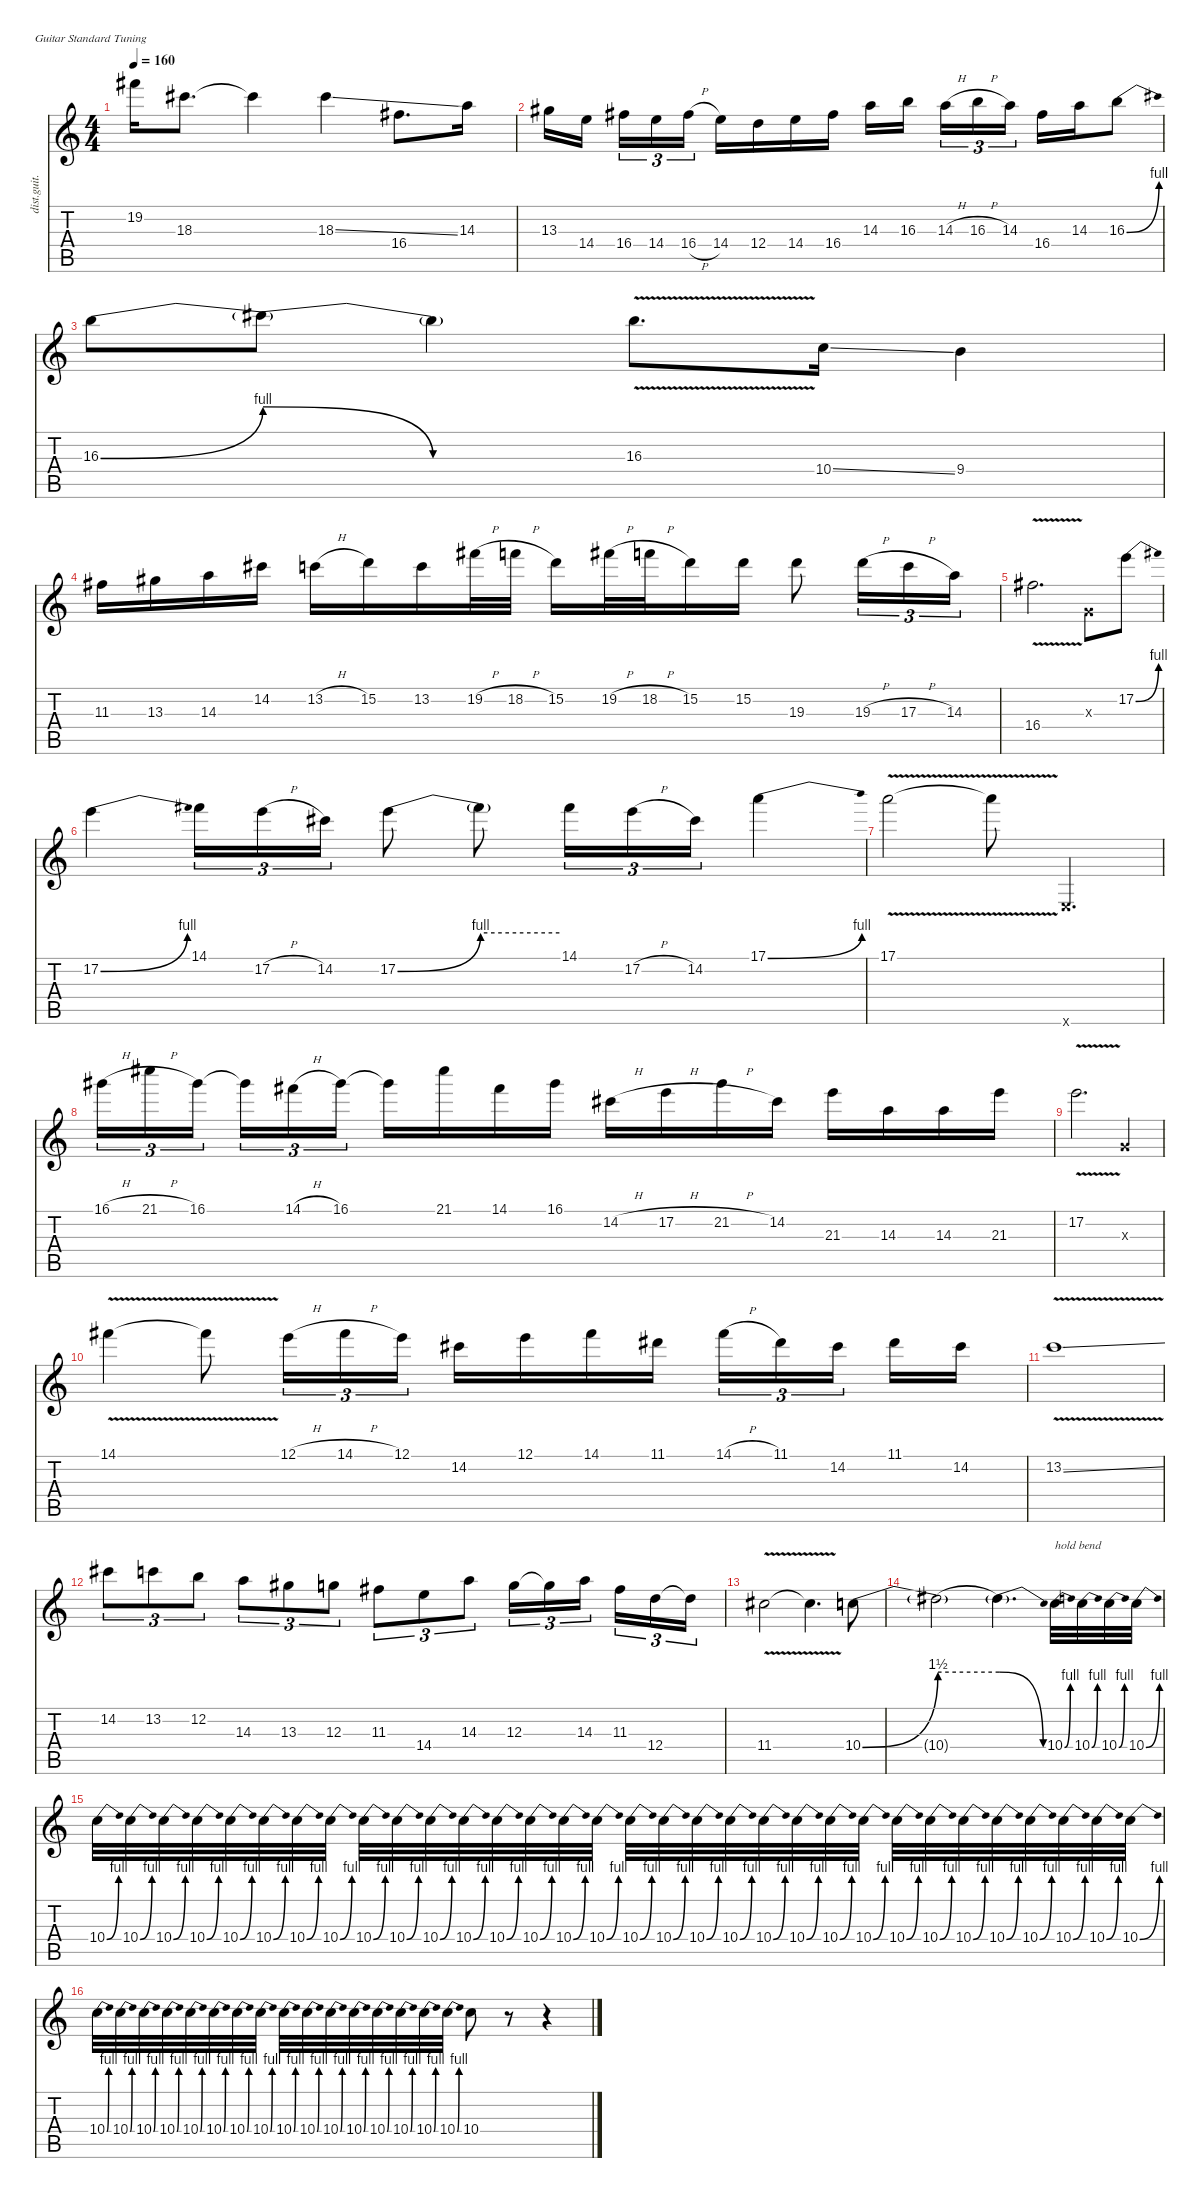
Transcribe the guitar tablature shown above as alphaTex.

\defaultSystemsLayout 4
\hideDynamics
\bracketExtendMode nobrackets
\track ("Friedman" "dist.guit.") {instrument distortionguitar}
\staff {score tabs}
\tuning (E4 B3 G3 D3 A2 E2)
\ts (4 4)
\tempo 160
\clef g2
\ks c
19.2{acc #}.16{dy f} 18.3{acc #}.8{d} 18.3{t acc #}.4 18.3{ss acc #}.4{dy mp} 16.4{acc #}.8{d dy f} 14.3.16 |
13.3{acc #}.16 14.4.16 16.4{acc #}.16{tu (3 2)} 14.4.16{tu (3 2)} 16.4{h acc #}.16{tu (3 2)} 14.4.16 12.4.16 14.4.16 16.4{acc #}.16 14.3.16 16.3.16 14.3{h}.16{tu (3 2)} 16.3{h}.16{tu (3 2)} 14.3.16{tu (3 2)} 16.4{acc #}.16 14.3.16 16.3{be (bend 0 0 30 4)}.8 |
16.3{be (bend 0 0 60 4)}.8 16.3{be (release 0 4 60 0) t}.8 16.3{be (hold 0 0 60 0) t}.4 16.3{v}.8{d} 10.4{ss}.16 9.4.4 |
11.3{acc #}.16 13.3{acc #}.16 14.3.16 14.2{acc #}.16 13.2{h}.16 15.2.16 13.2.16 19.2{h acc #}.32 18.2{h}.32 15.2.16 19.2{h acc #}.32 18.2{h}.32 15.2.16 15.2.16 19.3.8 19.3{h}.16{tu (3 2)} 17.3{h}.16{tu (3 2)} 14.3.16{tu (3 2)} |
16.4{v acc #}.2{d} 0.3{x}.8 17.2{be (bend 0 0 30 4)}.8 |
17.2{be (bend 0 0 30 4)}.4 14.1{acc #}.16{tu (3 2)} 17.2{h}.16{tu (3 2)} 14.2{acc #}.16{tu (3 2)} 17.2{be (bend 0 0 60 4)}.8 17.2{be (hold 0 4 60 4) t}.8 14.1{acc #}.16{tu (3 2)} 17.2{h}.16{tu (3 2)} 14.2{acc #}.16{tu (3 2)} 17.1{be (bend 0 0 30 4)}.4 |
17.1{v}.2 17.1{v t}.8 0.6{x}.4{d} |
16.1{h acc #}.16{tu (3 2)} 21.1{h acc #}.16{tu (3 2)} 16.1{acc #}.16{tu (3 2)} 16.1{t acc #}.16{tu (3 2)} 14.1{h acc #}.16{tu (3 2)} 16.1{acc #}.16{tu (3 2)} 16.1{t acc #}.16 21.1{acc #}.16 14.1{acc #}.16 16.1{acc #}.16 14.2{h acc #}.16 17.2{h}.16 21.2{h acc #}.16 14.2{acc #}.16 21.3.16 14.3.16 14.3.16 21.3.16 |
17.2{v}.2{d} 0.3{x}.4 |
14.1{v acc #}.4 14.1{v t acc #}.8 12.1{h}.16{tu (3 2)} 14.1{h acc #}.16{tu (3 2)} 12.1.16{tu (3 2)} 14.2{acc #}.16 12.1.16 14.1{acc #}.16 11.1{acc #}.16 14.1{h acc #}.16{tu (3 2)} 11.1{acc #}.16{tu (3 2)} 14.2{acc #}.16{tu (3 2)} 11.1{acc #}.16 14.2{acc #}.16 |
13.2{v ss}.1 |
14.2{acc #}.8{tu (3 2)} 13.2.8{tu (3 2)} 12.2.8{tu (3 2)} 14.3.8{tu (3 2)} 13.3{acc #}.8{tu (3 2)} 12.3.8{tu (3 2)} 11.3{acc #}.8{tu (3 2)} 14.4.8{tu (3 2)} 14.3.8{tu (3 2)} 12.3.16{tu (3 2)} 12.3{t}.16{tu (3 2)} 14.3.16{tu (3 2)} 11.3{acc #}.16{tu (3 2)} 12.4.16{tu (3 2)} 12.4{t}.16{tu (3 2)} |
11.4{v acc #}.2 11.4{v t acc #}.4{d} 10.4{be (bend 0 0 60 6)}.8 |
10.4{be (hold 0 6 60 6) t}.2 10.4{be (release 0 6 60 0) t}.4{d} 10.4{be (bend 0 0 30 4)}.32{txt "hold bend"} 10.4{be (bend 0 0 30 4)}.32 10.4{be (bend 0 0 30 4)}.32 10.4{be (bend 0 0 30 4)}.32 |
10.4{be (bend 0 0 30 4)}.32 10.4{be (bend 0 0 30 4)}.32 10.4{be (bend 0 0 30 4)}.32 10.4{be (bend 0 0 30 4)}.32 10.4{be (bend 0 0 30 4)}.32 10.4{be (bend 0 0 30 4)}.32 10.4{be (bend 0 0 30 4)}.32 10.4{be (bend 0 0 30 4)}.32 10.4{be (bend 0 0 30 4)}.32 10.4{be (bend 0 0 30 4)}.32 10.4{be (bend 0 0 30 4)}.32 10.4{be (bend 0 0 30 4)}.32 10.4{be (bend 0 0 30 4)}.32 10.4{be (bend 0 0 30 4)}.32 10.4{be (bend 0 0 30 4)}.32 10.4{be (bend 0 0 30 4)}.32 10.4{be (bend 0 0 30 4)}.32 10.4{be (bend 0 0 30 4)}.32 10.4{be (bend 0 0 30 4)}.32 10.4{be (bend 0 0 30 4)}.32 10.4{be (bend 0 0 30 4)}.32 10.4{be (bend 0 0 30 4)}.32 10.4{be (bend 0 0 30 4)}.32 10.4{be (bend 0 0 30 4)}.32 10.4{be (bend 0 0 30 4)}.32 10.4{be (bend 0 0 30 4)}.32 10.4{be (bend 0 0 30 4)}.32 10.4{be (bend 0 0 30 4)}.32 10.4{be (bend 0 0 30 4)}.32 10.4{be (bend 0 0 30 4)}.32 10.4{be (bend 0 0 30 4)}.32 10.4{be (bend 0 0 30 4)}.32 |
10.4{be (bend 0 0 30 4)}.32 10.4{be (bend 0 0 30 4)}.32 10.4{be (bend 0 0 30 4)}.32 10.4{be (bend 0 0 30 4)}.32 10.4{be (bend 0 0 30 4)}.32 10.4{be (bend 0 0 30 4)}.32 10.4{be (bend 0 0 30 4)}.32 10.4{be (bend 0 0 30 4)}.32 10.4{be (bend 0 0 30 4)}.32 10.4{be (bend 0 0 30 4)}.32 10.4{be (bend 0 0 30 4)}.32 10.4{be (bend 0 0 30 4)}.32 10.4{be (bend 0 0 30 4)}.32 10.4{be (bend 0 0 30 4)}.32 10.4{be (bend 0 0 30 4)}.32 10.4{be (bend 0 0 30 4)}.32 10.4.8 r.8 r.4
